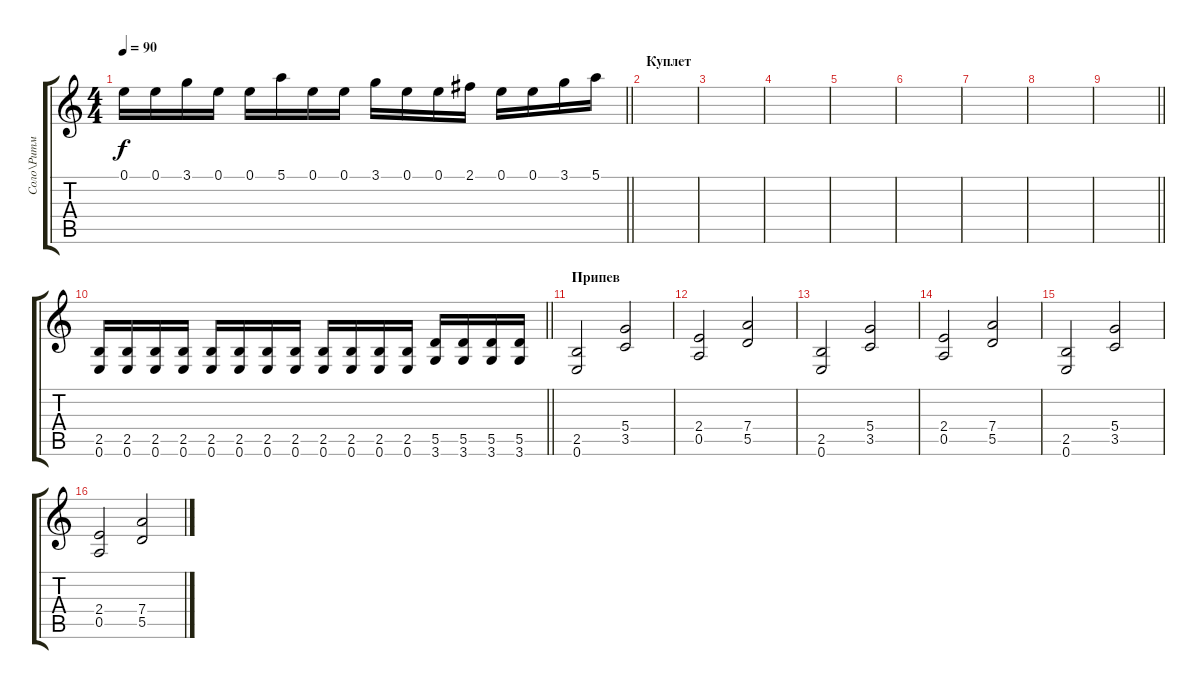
\track ("Соло\\Ритм" "Соло\\Ритм") {instrument distortionguitar}
\staff {score tabs}
\tuning (E4 B3 G3 D3 A2 E2) {hide}
\ts (4 4)
\tempo 90
\clef g2
\barLineRight lightlight
\ks c
0.1.16{dy f} 0.1.16 3.1.16 0.1.16 0.1.16 5.1.16 0.1.16 0.1.16 3.1.16 0.1.16 0.1.16 2.1.16 0.1.16 0.1.16 3.1.16 5.1.16 |
\section ("" "Куплет")
|
|
|
|
|
|
|
\barLineRight lightlight
|
\barLineRight lightlight
(2.5 0.6).16 (2.5 0.6).16 (2.5 0.6).16 (2.5 0.6).16 (2.5 0.6).16 (2.5 0.6).16 (2.5 0.6).16 (2.5 0.6).16 (2.5 0.6).16 (2.5 0.6).16 (2.5 0.6).16 (2.5 0.6).16 (5.5 3.6).16 (5.5 3.6).16 (5.5 3.6).16 (5.5 3.6).16 |
\section ("" "Припев")
(2.5 0.6).2 (5.4 3.5).2 |
(2.4 0.5).2 (7.4 5.5).2 |
(2.5 0.6).2 (5.4 3.5).2 |
(2.4 0.5).2 (7.4 5.5).2 |
(2.5 0.6).2 (5.4 3.5).2 |
(2.4 0.5).2 (7.4 5.5).2
